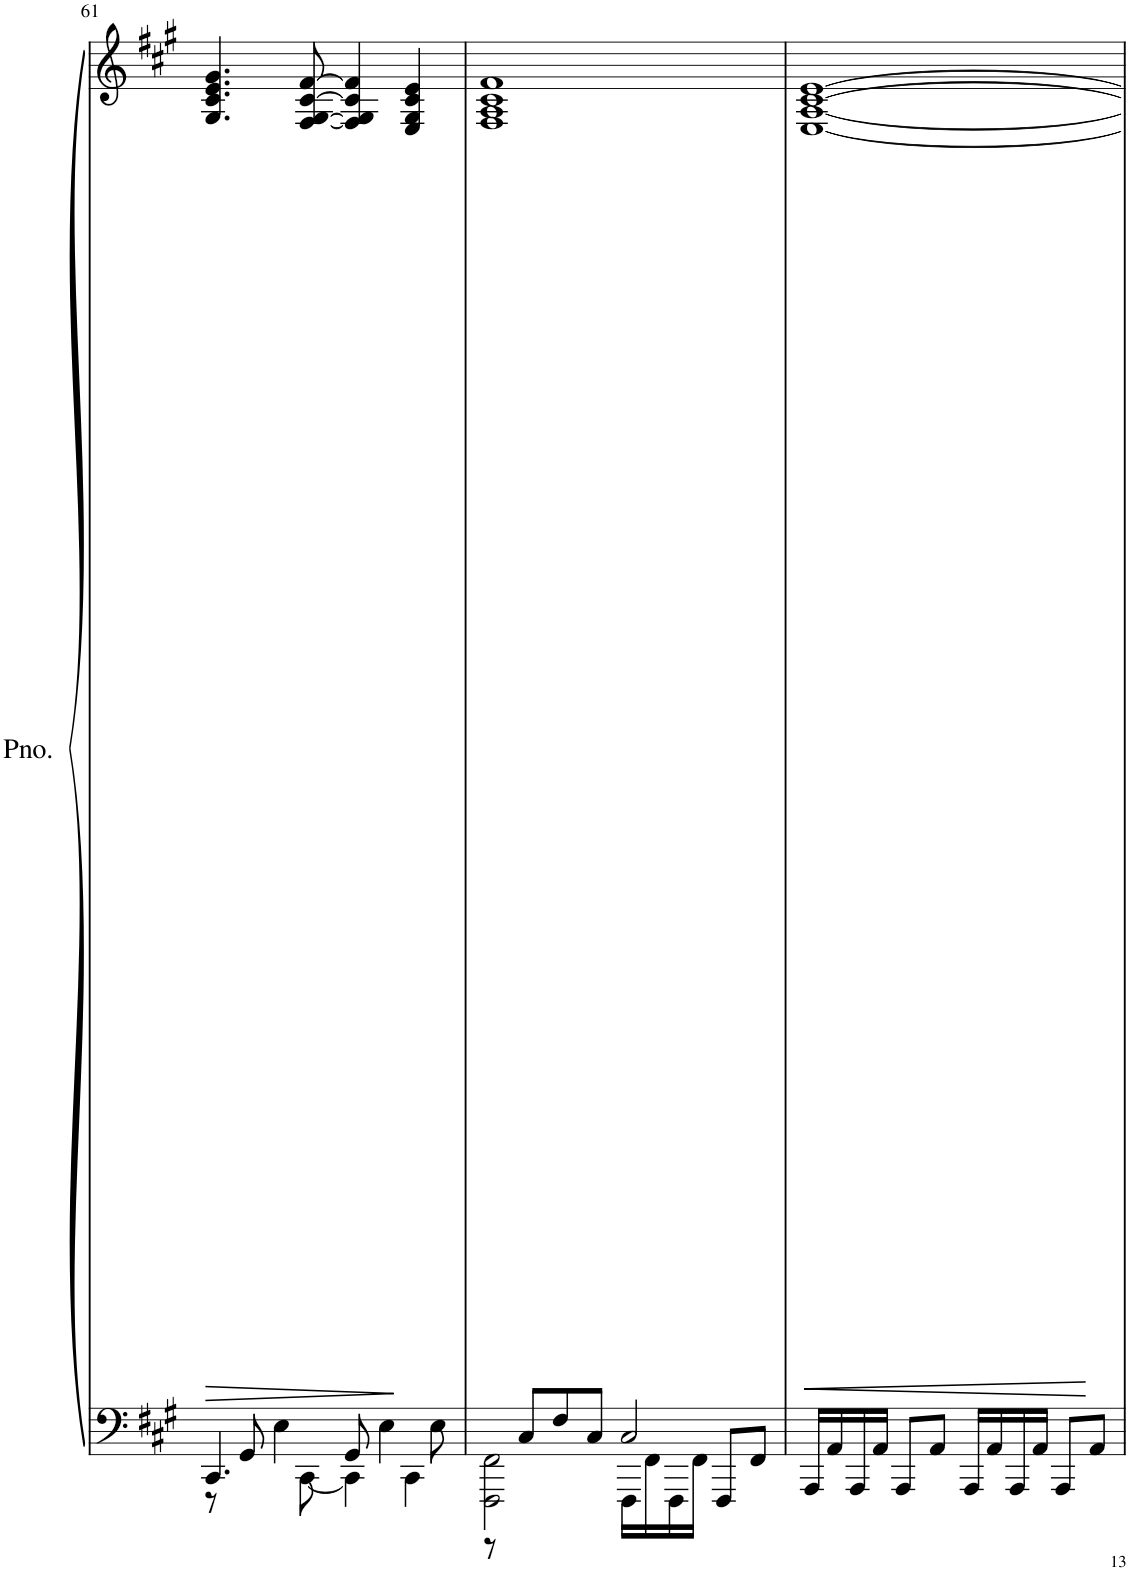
**kern	**kern	**dynam
*part1	*part1	*part1
*staff2	*staff1	*staff1/2
*I"Piano	*	*
*I'Pno.	*	*
!!LO:PB:g=z
*clefF4	*clefG2	*
*k[f#c#g#]	*k[f#c#g#]	*
*M4/4	*M4/4	*
=61	=61	=61
*^	*	*
!	!	!	!LO:HP:b
4.CC#/	8r	4.G#/ 4.c#/ 4.e/ 4.g#/	>
.	8GG#/	.	.
.	4E\	.	.
[8CC#\	.	[8F#/ [8G#/ [8c#/ [8f#/	.
4CC#\]	8GG#/	4F#/] 4G#/] 4c#/] 4f#/]	.
.	4E\	.	.
4CC#\	.	4E/ 4G#/ 4c#/ 4e/	.
.	8E\	.	.
=62	=62	=62	=62
2FFF#\ 2FF#\	8r	1F# 1A 1c# 1f#	.
.	8C#/L	.	.
.	8F#/	.	.
.	8C#/J	.	.
16FFF#\LL	2C#/	.	.
16FF#\	.	.	.
16FFF#\	.	.	.
16FF#\JJ	.	.	.
8FFF#/L	.	.	.
8FF#/J	.	.	.
*v	*v	*	*
=63	=63	=63
16AAA/LL	[1E [1A [1c# [1e	.
16AA/	.	.
16AAA/	.	.
16AA/JJ	.	.
8AAA/L	.	.
8AA/J	.	.
16AAA/LL	.	.
16AA/	.	.
16AAA/	.	.
16AA/JJ	.	.
8AAA/L	.	.
8AA/J	.	.
.	.	]
=	=	=
*-	*-	*-
